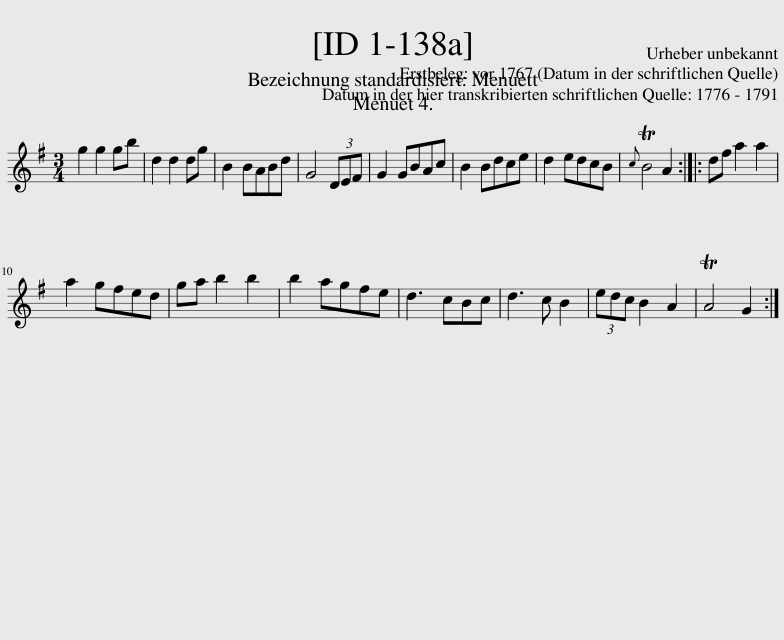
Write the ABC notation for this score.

X:1
L:1/8
M:3/4
I:linebreak $
K:G
V:1 treble
V:1
 g2 g2 gb | d2 d2 dg | B2 BABd | G4 (3DEF | G2 GBAc | %5
 B2 Bdce | d2 edcB |{c} TB4 A2 :: df a2 a2 |$ a2 gfed | %10
 ga b2 b2 | b2 agfe | d3 cBc | d3 c B2 | (3edc B2 A2 | %15
 TA4 G2 :| %16
